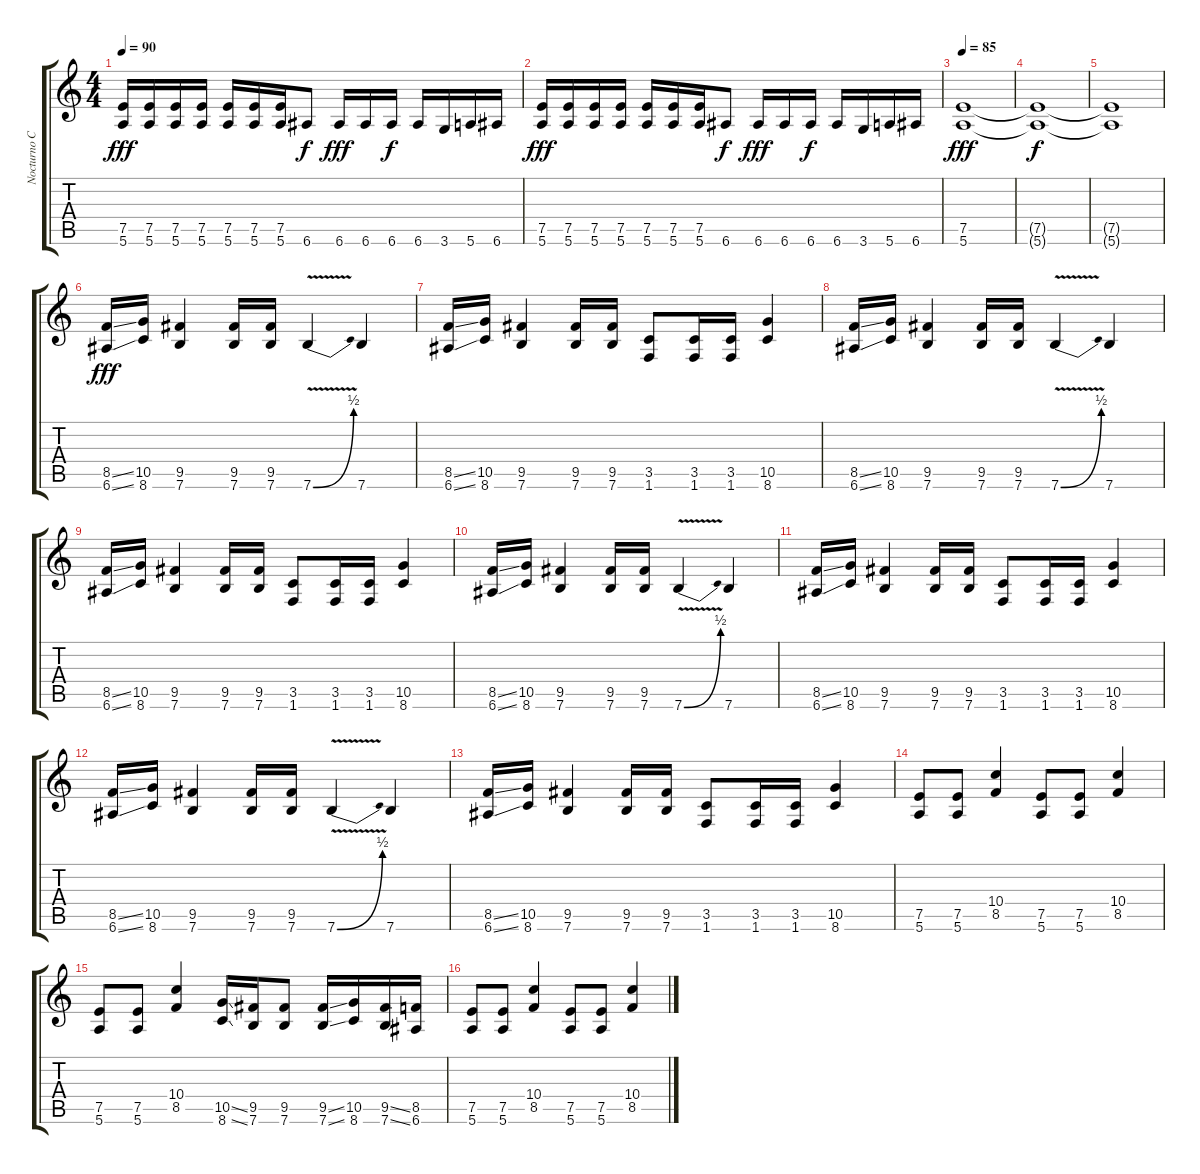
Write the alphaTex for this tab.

\track ("Nocturno Culto" "Nocturno C") {instrument distortionguitar}
\staff {score tabs}
\tuning (E4 B3 G3 D3 A2 E2) {hide}
\ts (4 4)
\tempo 90
\clef g2
\ks c
(7.5 5.6).16{dy fff} (7.5 5.6).16 (7.5 5.6).16 (7.5 5.6).16 (7.5 5.6).16 (7.5 5.6).16 (7.5 5.6).16 6.6.8{dy f} 6.6.16{dy fff} 6.6.16 6.6.16{dy f} 6.6.16 3.6.16 5.6.16 6.6.16 |
(7.5 5.6).16{dy fff} (7.5 5.6).16 (7.5 5.6).16 (7.5 5.6).16 (7.5 5.6).16 (7.5 5.6).16 (7.5 5.6).16 6.6.8{dy f} 6.6.16{dy fff} 6.6.16 6.6.16{dy f} 6.6.16 3.6.16 5.6.16 6.6.16 |
\tempo 85
(7.5 5.6).1{dy fff} |
(7.5{t} 5.6{t}).1{dy f} |
(7.5{t} 5.6{t}).1 |
(8.5{ss} 6.6{ss}).16{dy fff} (10.5 8.6).16 (9.5 7.6).4 (9.5 7.6).16 (9.5 7.6).16 7.6{be (bend 0 0 60 2) v}.4 7.6.4 |
(8.5{ss} 6.6{ss}).16 (10.5 8.6).16 (9.5 7.6).4 (9.5 7.6).16 (9.5 7.6).16 (3.5 1.6).8 (3.5 1.6).16 (3.5 1.6).16 (10.5 8.6).4 |
(8.5{ss} 6.6{ss}).16 (10.5 8.6).16 (9.5 7.6).4 (9.5 7.6).16 (9.5 7.6).16 7.6{be (bend 0 0 60 2) v}.4 7.6.4 |
(8.5{ss} 6.6{ss}).16 (10.5 8.6).16 (9.5 7.6).4 (9.5 7.6).16 (9.5 7.6).16 (3.5 1.6).8 (3.5 1.6).16 (3.5 1.6).16 (10.5 8.6).4 |
(8.5{ss} 6.6{ss}).16 (10.5 8.6).16 (9.5 7.6).4 (9.5 7.6).16 (9.5 7.6).16 7.6{be (bend 0 0 60 2) v}.4 7.6.4 |
(8.5{ss} 6.6{ss}).16 (10.5 8.6).16 (9.5 7.6).4 (9.5 7.6).16 (9.5 7.6).16 (3.5 1.6).8 (3.5 1.6).16 (3.5 1.6).16 (10.5 8.6).4 |
(8.5{ss} 6.6{ss}).16 (10.5 8.6).16 (9.5 7.6).4 (9.5 7.6).16 (9.5 7.6).16 7.6{be (bend 0 0 60 2) v}.4 7.6.4 |
(8.5{ss} 6.6{ss}).16 (10.5 8.6).16 (9.5 7.6).4 (9.5 7.6).16 (9.5 7.6).16 (3.5 1.6).8 (3.5 1.6).16 (3.5 1.6).16 (10.5 8.6).4 |
(7.5 5.6).8 (7.5 5.6).8 (10.4 8.5).4 (7.5 5.6).8 (7.5 5.6).8 (10.4 8.5).4 |
(7.5 5.6).8 (7.5 5.6).8 (10.4 8.5).4 (10.5{ss} 8.6{ss}).16 (9.5 7.6).16 (9.5 7.6).8 (9.5{ss} 7.6{ss}).16 (10.5 8.6).16 (9.5{ss} 7.6{ss}).16 (8.5 6.6).16 |
(7.5 5.6).8 (7.5 5.6).8 (10.4 8.5).4 (7.5 5.6).8 (7.5 5.6).8 (10.4 8.5).4
